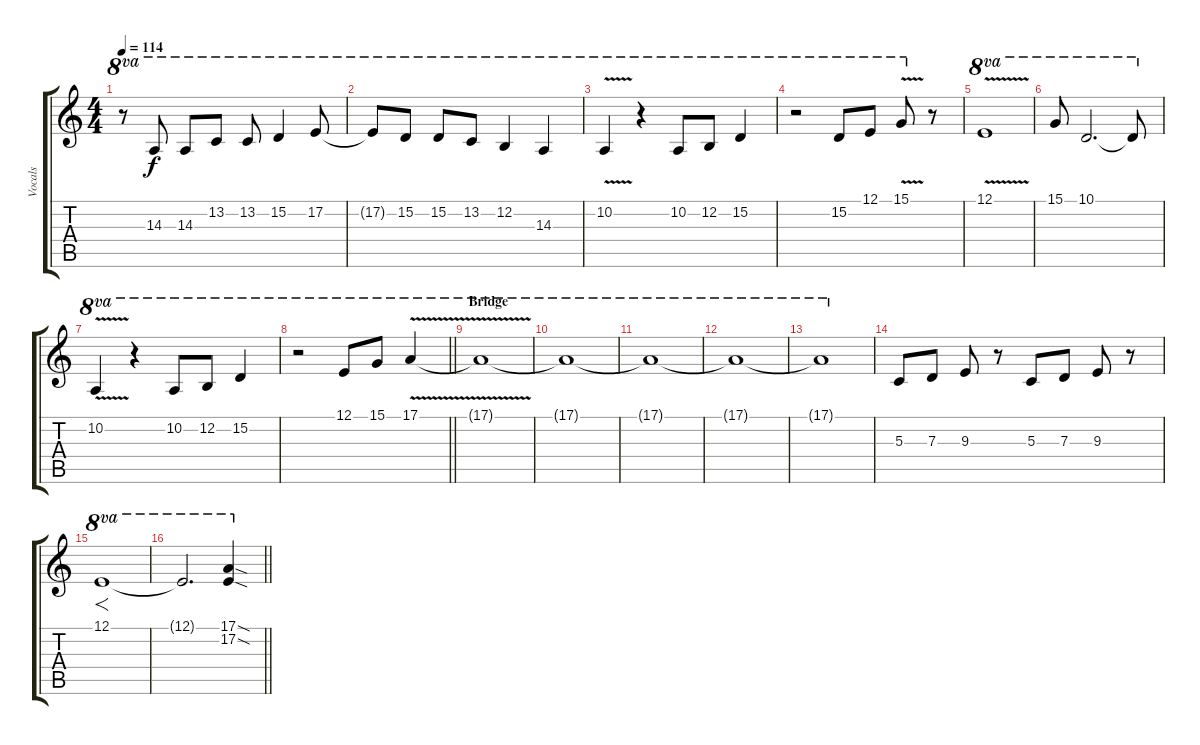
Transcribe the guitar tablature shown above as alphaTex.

\track ("Vocals" "Vocals") {instrument voiceoohs}
\staff {score tabs}
\tuning (E4 B3 G3 D3 A2 E2) {hide}
\ts (4 4)
\tempo 114
\clef g2
\ks c
r.8{ot 8va dy f} 14.3.8{ot 8va} 14.3.8{ot 8va} 13.2.8{ot 8va} 13.2.8{ot 8va} 15.2.4{ot 8va} 17.2.8{ot 8va} |
17.2{t}.8{ot 8va} 15.2.8{ot 8va} 15.2.8{ot 8va} 13.2.8{ot 8va} 12.2.4{ot 8va} 14.3.4{ot 8va} |
10.2{v}.4{ot 8va} r.4{ot 8va} 10.2.8{ot 8va} 12.2.8{ot 8va} 15.2.4{ot 8va} |
r.2{ot 8va} 15.2.8{ot 8va} 12.1.8{ot 8va} 15.1{v}.8{ot 8va} r.8 |
12.1{v}.1{ot 8va} |
15.1.8{ot 8va} 10.1.2{d ot 8va} 10.1{t}.8{ot 8va} |
10.2{v}.4{ot 8va} r.4{ot 8va} 10.2.8{ot 8va} 12.2.8{ot 8va} 15.2.4{ot 8va} |
\barLineRight lightlight
r.2{ot 8va} 12.1.8{ot 8va} 15.1.8{ot 8va} 17.1{v}.4{ot 8va} |
\section ("" "Bridge")
17.1{t}.1{ot 8va} |
17.1{t}.1{ot 8va volume 3} |
17.1{t}.1{ot 8va} |
17.1{t}.1{ot 8va} |
17.1{t}.1{ot 8va} |
5.3.8{volume 16 balance 16} 7.3.8 9.3.8 r.8 5.3.8{balance 0} 7.3.8 9.3.8 r.8 |
12.1.1{f ot 8va balance 8} |
\barLineRight lightlight
12.1{t}.2{d ot 8va} (17.1{sod} 17.2{sod}).4{ot 8va}
